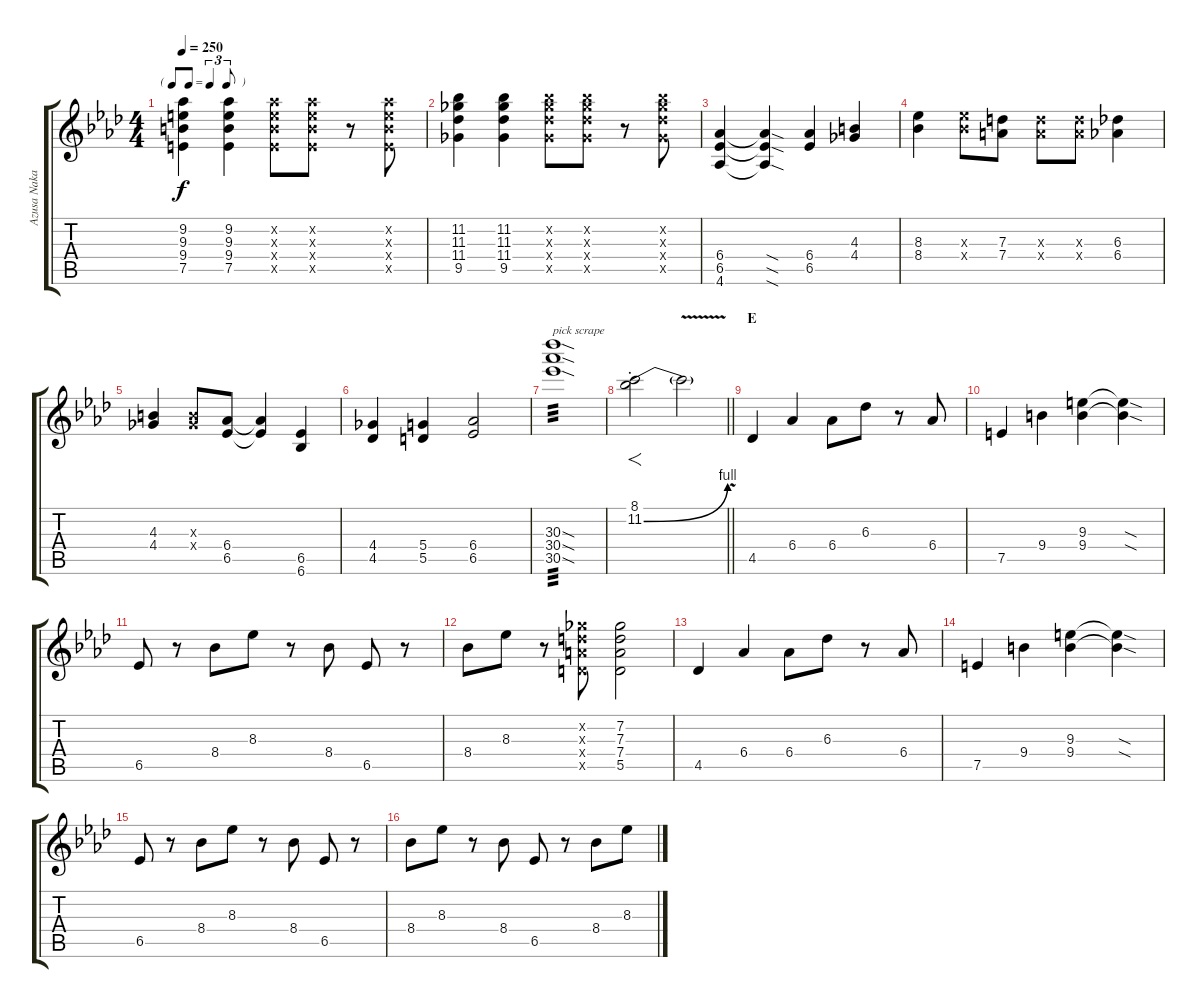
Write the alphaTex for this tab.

\track ("Azusa Nakano" "Azusa Naka") {instrument overdrivenguitar}
\staff {score tabs}
\tuning (E4 B3 G3 D3 A2 E2) {hide}
\ts (4 4)
\tf triplet8th
\tempo 250
\clef g2
\ks ab
(9.2 9.3 9.4 7.5).4{dy f} (9.2 9.3 9.4 7.5).4 (9.2{x} 9.3{x} 9.4{x} 7.5{x}).8 (9.2{x} 9.3{x} 9.4{x} 7.5{x}).8 r.8 (9.2{x} 9.3{x} 9.4{x} 7.5{x}).8 |
(11.2 11.3 11.4 9.5).4 (11.2 11.3 11.4 9.5).4 (11.2{x} 11.3{x} 11.4{x} 9.5{x}).8 (11.2{x} 11.3{x} 11.4{x} 9.5{x}).8 r.8 (11.2{x} 11.3{x} 11.4{x} 9.5{x}).8 |
(6.4 6.5 4.6).4 (6.4{sod t} 6.5{sod t} 4.6{sod t}).4 (6.4 6.5).4 (4.3 4.4).4 |
(8.3 8.4).4 (8.3{x} 8.4{x}).8 (7.3 7.4).8 (7.3{x} 7.4{x}).8 (7.3{x} 7.4{x}).8 (6.3 6.4).4 |
(4.3 4.4).4 (4.3{x} 4.4{x}).8 (6.4 6.5).8 (6.4{t} 6.5{t}).4 (6.5 6.6).4 |
(4.4 4.5).4 (5.4 5.5).4 (6.4 6.5).2 |
(30.3{sod} 30.4{sod} 30.5{sod}).1{txt "pick scrape" tp 3} |
\barLineRight lightlight
(8.1{st} 11.2{be (bend 0 0 60 4)}).2{f} 11.2{v t}.2 |
\section ("" "E")
4.5.4 6.4.4 6.4.8 6.3.8 r.8 6.4.8 |
7.5.4 9.4.4 (9.3 9.4).4 (9.3{sod t} 9.4{sod t}).4 |
6.5.8 r.8 8.4.8 8.3.8 r.8 8.4.8 6.5.8 r.8 |
8.4.8 8.3.8 r.8 (7.2{x} 7.3{x} 7.4{x} 5.5{x}).8 (7.2 7.3 7.4 5.5).2 |
4.5.4 6.4.4 6.4.8 6.3.8 r.8 6.4.8 |
7.5.4 9.4.4 (9.3 9.4).4 (9.3{sod t} 9.4{sod t}).4 |
6.5.8 r.8 8.4.8 8.3.8 r.8 8.4.8 6.5.8 r.8 |
8.4.8 8.3.8 r.8 8.4.8 6.5.8 r.8 8.4.8 8.3.8
